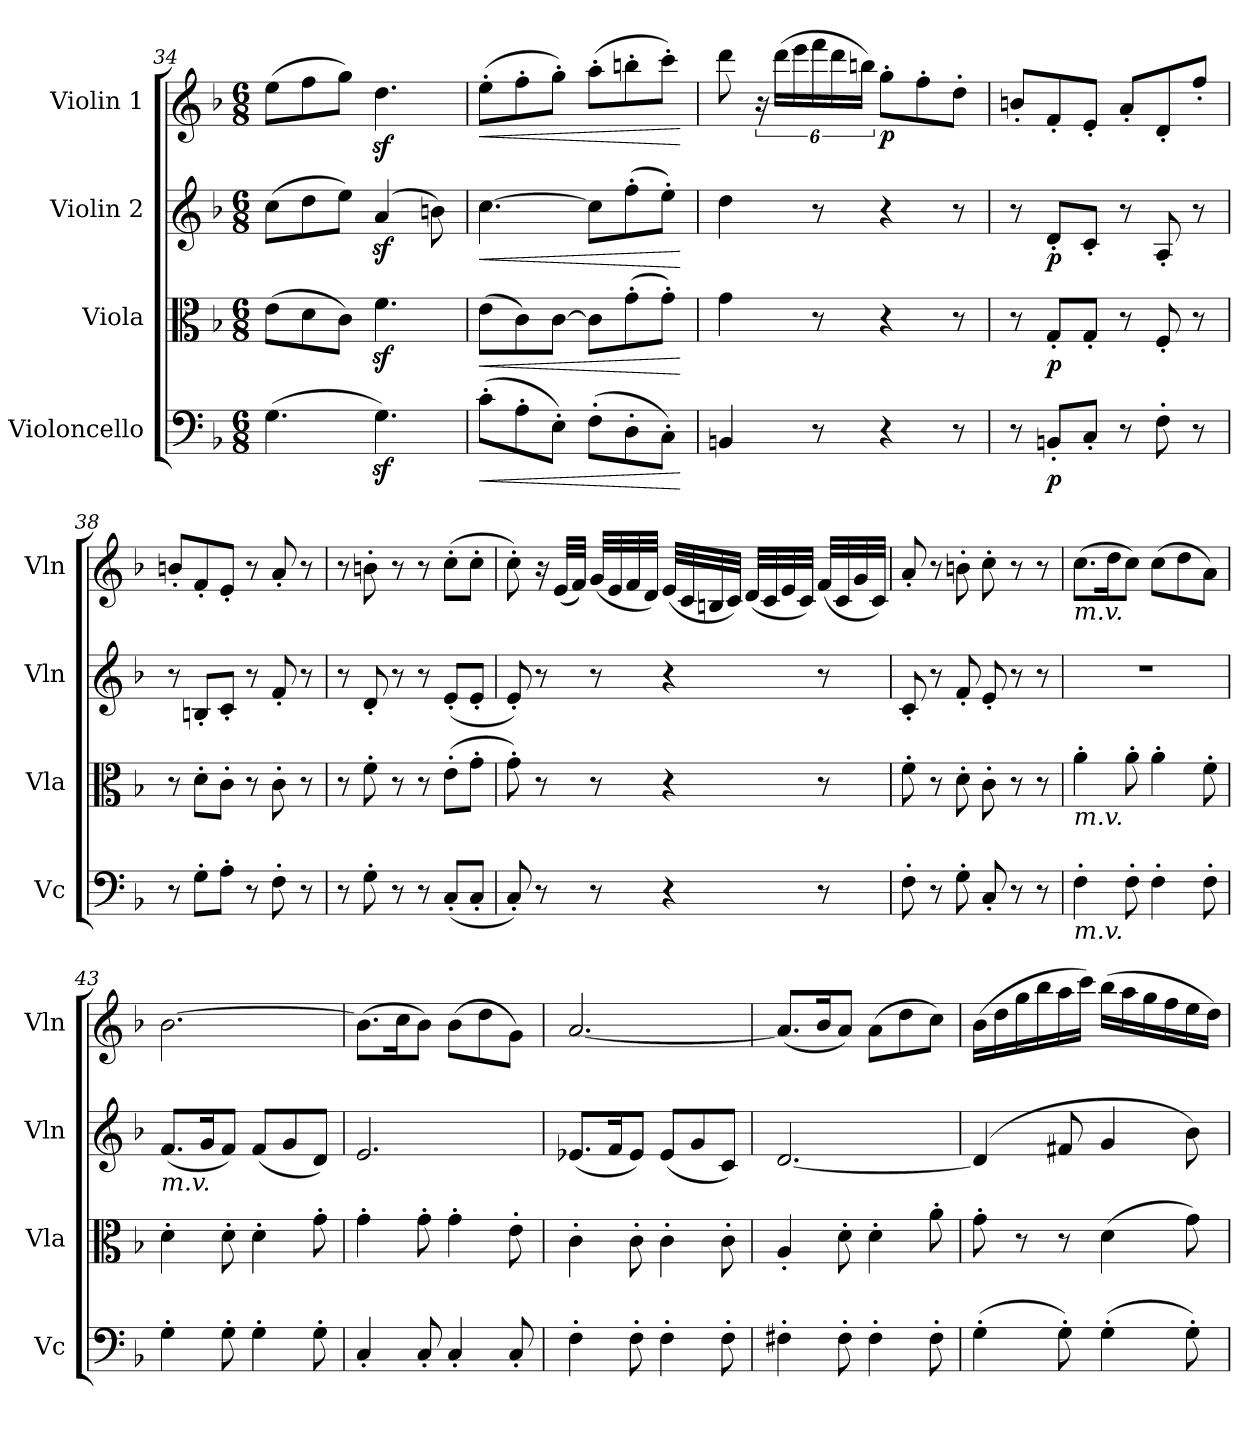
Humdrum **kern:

**kern	**dynam	**kern	**dynam	**kern	**dynam	**kern	**dynam
*part4	*part4	*part3	*part3	*part2	*part2	*part1	*part1
*staff4	*staff4	*staff3	*staff3	*staff2	*staff2	*staff1	*staff1
*I"Violoncello	*	*I"Viola	*	*I"Violin 2	*	*I"Violin 1	*
*I'Vc	*	*I'Vla	*	*I'Vln	*	*I'Vln	*
*clefF4	*	*clefC3	*	*clefG2	*	*clefG2	*
*k[b-]	*	*k[b-]	*	*k[b-]	*	*k[b-]	*
*M6/8	*	*M6/8	*	*M6/8	*	*M6/8	*
=34	=34	=34	=34	=34	=34	=34	=34
(4.G\	.	(8e\L	.	(8cc\L	.	(8ee\L	.
.	.	8d\	.	8dd\	.	8ff\	.
.	.	8c\J)	.	8ee\J)	.	8gg\J)	.
4.Gz<\)	.	4.fz<\	.	(4az</	.	4.ddz<\	.
.	.	.	.	8bn\)	.	.	.
=35	=35	=35	=35	=35	=35	=35	=35
!	!LO:HP:b	!	!LO:HP:b	!	!LO:HP:b	!	!LO:HP:b
(8c'\L	<	(8e\L	<	[4.cc\	<	(8ee'\L	<
8A'\	.	8c\)	.	.	.	8ff'\	.
8E'\J)	.	[8c\J	.	.	.	8gg'\J)	.
(8F'\L	.	8c\L]	.	8cc\L]	.	(8aa'\L	.
8D'\	.	(8g'\	.	(8ff'\	.	8bbn'\	.
8C'\J)	.	8g'\J)	.	8ee'\J)	.	8ccc'\J)	.
.	[	.	[	.	[	.	[
=36	=36	=36	=36	=36	=36	=36	=36
4BBn/	.	4g\	.	4dd\	.	8ddd\	.
.	.	.	.	.	.	24r	.
.	.	.	.	.	.	(24ddd\LL	.
.	.	.	.	.	.	24eee\	.
*	*	*	*	*	*	*Xbrackettup	*
8r	.	8r	.	8r	.	24fff\	.
.	.	.	.	.	.	24ddd\	.
.	.	.	.	.	.	24bbn\JJ)	.
!	!	!	!	!	!	!	!LO:DY:b
4r	.	4r	.	4r	.	8gg'\L	p
.	.	.	.	.	.	8ff'\	.
8r	.	8r	.	8r	.	8dd'\J	.
!!LO:LB:g=z
=37	=37	=37	=37	=37	=37	=37	=37
8r	.	8r	.	8r	.	8bn'/L	.
!	!LO:DY:b	!	!LO:DY:b	!	!LO:DY:b	!	!
8BBn'/L	p	8G'/L	p	8d'/L	p	8f'/	.
8C'/J	.	8G'/J	.	8c'/J	.	8e'/J	.
8r	.	8r	.	8r	.	8a'/L	.
8F'\	.	8F'/	.	8A'/	.	8d'/	.
8r	.	8r	.	8r	.	8ff'/J	.
=38	=38	=38	=38	=38	=38	=38	=38
8r	.	8r	.	8r	.	8bn'/L	.
8G'\L	.	8d'\L	.	8Bn'/L	.	8f'/	.
8A'\J	.	8c'\J	.	8c'/J	.	8e'/J	.
8r	.	8r	.	8r	.	8r	.
8F'\	.	8c'\	.	8f'/	.	8a'/	.
8r	.	8r	.	8r	.	8r	.
=39	=39	=39	=39	=39	=39	=39	=39
8r	.	8r	.	8r	.	8r	.
8G'\	.	8f'\	.	8d'/	.	8bn'\	.
8r	.	8r	.	8r	.	8r	.
8r	.	8r	.	8r	.	8r	.
(8C'/L	.	(8e'\L	.	(8e'/L	.	(8cc'\L	.
8C'/J	.	8g'\J	.	8e'/J	.	8cc'\J	.
=40	=40	=40	=40	=40	=40	=40	=40
8C'/)	.	8g'\)	.	8e'/)	.	8cc'\)	.
8r	.	8r	.	8r	.	16r	.
.	.	.	.	.	.	(32e/LLL	.
.	.	.	.	.	.	32f/JJJ)	.
8r	.	8r	.	8r	.	(32g/LLL	.
.	.	.	.	.	.	32e/	.
.	.	.	.	.	.	32f/	.
.	.	.	.	.	.	32d/JJJ)	.
4r	.	4r	.	4r	.	(32e/LLL	.
.	.	.	.	.	.	32c/	.
.	.	.	.	.	.	32Bn/	.
.	.	.	.	.	.	32c/JJJ)	.
.	.	.	.	.	.	(32d/LLL	.
.	.	.	.	.	.	32c/	.
.	.	.	.	.	.	32e/	.
.	.	.	.	.	.	32c/JJJ)	.
8r	.	8r	.	8r	.	(32f/LLL	.
.	.	.	.	.	.	32c/	.
.	.	.	.	.	.	32g/	.
.	.	.	.	.	.	32c/JJJ)	.
!!LO:PB:g=z
=41	=41	=41	=41	=41	=41	=41	=41
8F'\	.	8f'\	.	8c'/	.	8a'/	.
8r	.	8r	.	8r	.	8r	.
8G'\	.	8d'\	.	8f'/	.	8bn'\	.
8C'/	.	8c'\	.	8e'/	.	8cc'\	.
8r	.	8r	.	8r	.	8r	.
8r	.	8r	.	8r	.	8r	.
=42	=42	=42	=42	=42	=42	=42	=42
!	!	!	!	!	!	!LO:TX:b:i:t=m.v.	!
!	!	!LO:TX:b:i:t=m.v.	!	!	!	!	!
!LO:TX:b:i:t=m.v.	!	!	!	!	!	!	!
4F'\	.	4a'\	.	2.r	.	(8.cc\L	.
.	.	.	.	.	.	16dd\K	.
8F'\	.	8a'\	.	.	.	8cc\J)	.
4F'\	.	4a'\	.	.	.	(8cc\L	.
.	.	.	.	.	.	8dd\	.
8F'\	.	8f'\	.	.	.	8a\J)	.
=43	=43	=43	=43	=43	=43	=43	=43
!	!	!	!	!LO:TX:b:i:t=m.v.	!	!	!
4G'\	.	4d'\	.	(8.f/L	.	[2.b-\	.
.	.	.	.	16g/K	.	.	.
8G'\	.	8d'\	.	8f/J)	.	.	.
4G'\	.	4d'\	.	(8f/L	.	.	.
.	.	.	.	8g/	.	.	.
8G'\	.	8g'\	.	8d/J)	.	.	.
=44	=44	=44	=44	=44	=44	=44	=44
4C'/	.	4g'\	.	2.e/	.	(8.b-\L]	.
.	.	.	.	.	.	16cc\K	.
8C'/	.	8g'\	.	.	.	8b-\J)	.
4C'/	.	4g'\	.	.	.	(8b-\L	.
.	.	.	.	.	.	8dd\	.
8C'/	.	8e'\	.	.	.	8g\J)	.
=45	=45	=45	=45	=45	=45	=45	=45
4F'\	.	4c'\	.	(8.e-X/L	.	[2.a/	.
.	.	.	.	16f/K	.	.	.
8F'\	.	8c'\	.	8e-/J)	.	.	.
4F'\	.	4c'\	.	(8e-/L	.	.	.
.	.	.	.	8g/	.	.	.
8F'\	.	8c'\	.	8c/J)	.	.	.
!!LO:LB:g=z
=46	=46	=46	=46	=46	=46	=46	=46
4F#X'\	.	4A'/	.	[2.d/	.	(8.a/L]	.
.	.	.	.	.	.	16b-/K	.
8F#'\	.	8d'\	.	.	.	8a/J)	.
4F#'\	.	4d'\	.	.	.	(8a\L	.
.	.	.	.	.	.	8dd\	.
8F#'\	.	8a'\	.	.	.	8cc\J)	.
=47	=47	=47	=47	=47	=47	=47	=47
(4G'\	.	8g'\	.	(4d/]	.	(16b-\LL	.
.	.	.	.	.	.	16dd\	.
.	.	8r	.	.	.	16gg\	.
.	.	.	.	.	.	16bb-\	.
8G'\)	.	8r	.	8f#X/	.	16aa\	.
.	.	.	.	.	.	16ccc\JJ)	.
(4G'\	.	(4d\	.	4g/	.	(16bb-\LL	.
.	.	.	.	.	.	16aa\	.
.	.	.	.	.	.	16gg\	.
.	.	.	.	.	.	16ff\	.
8G'\)	.	8g\)	.	8b-\)	.	16ee\	.
.	.	.	.	.	.	16dd\JJ)	.
=	=	=	=	=	=	=	=
*-	*-	*-	*-	*-	*-	*-	*-
